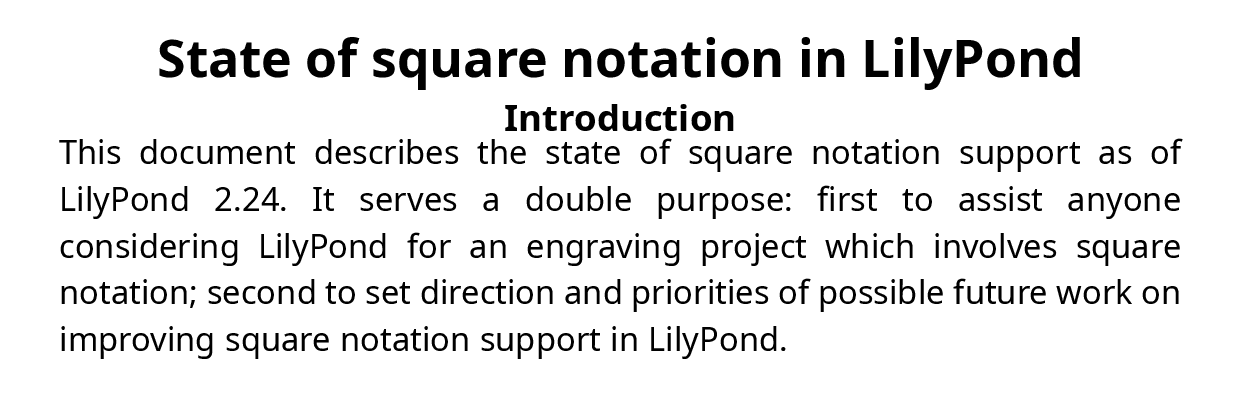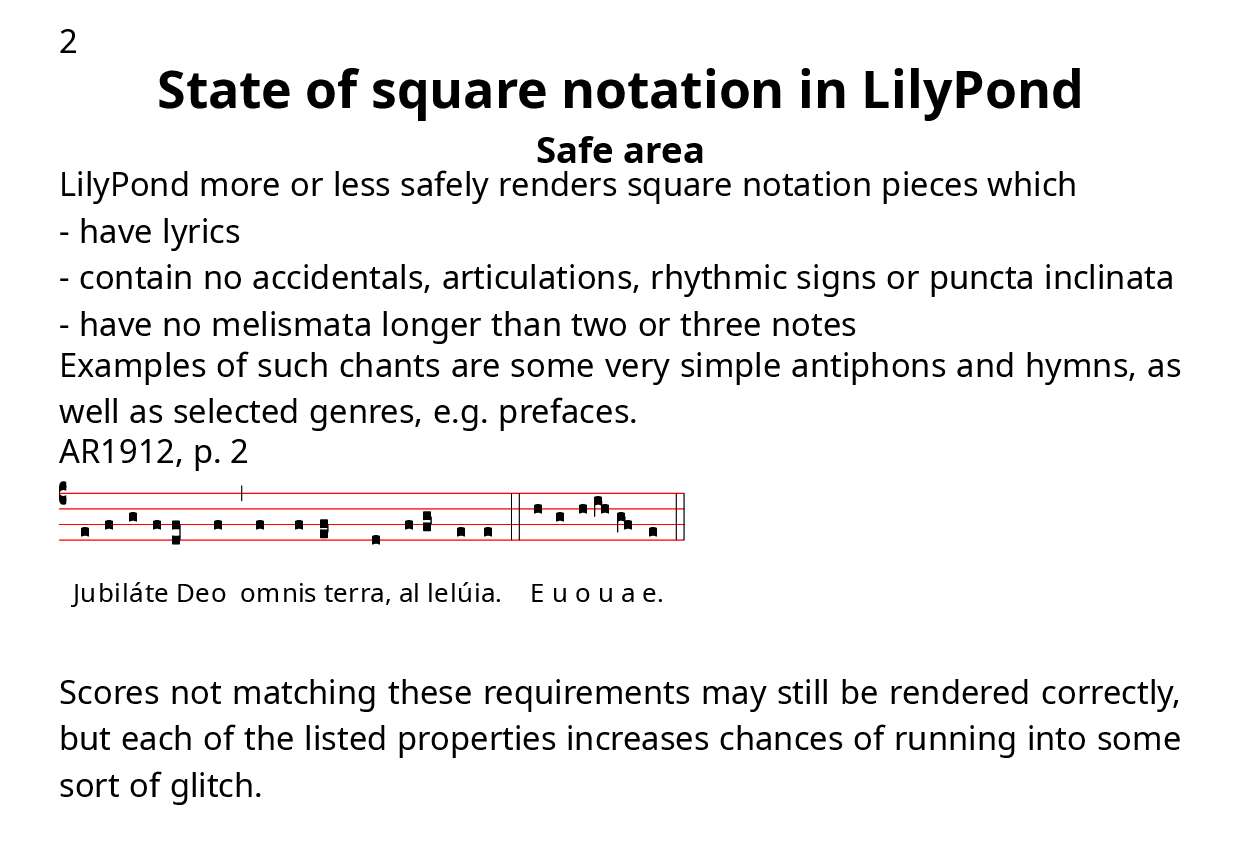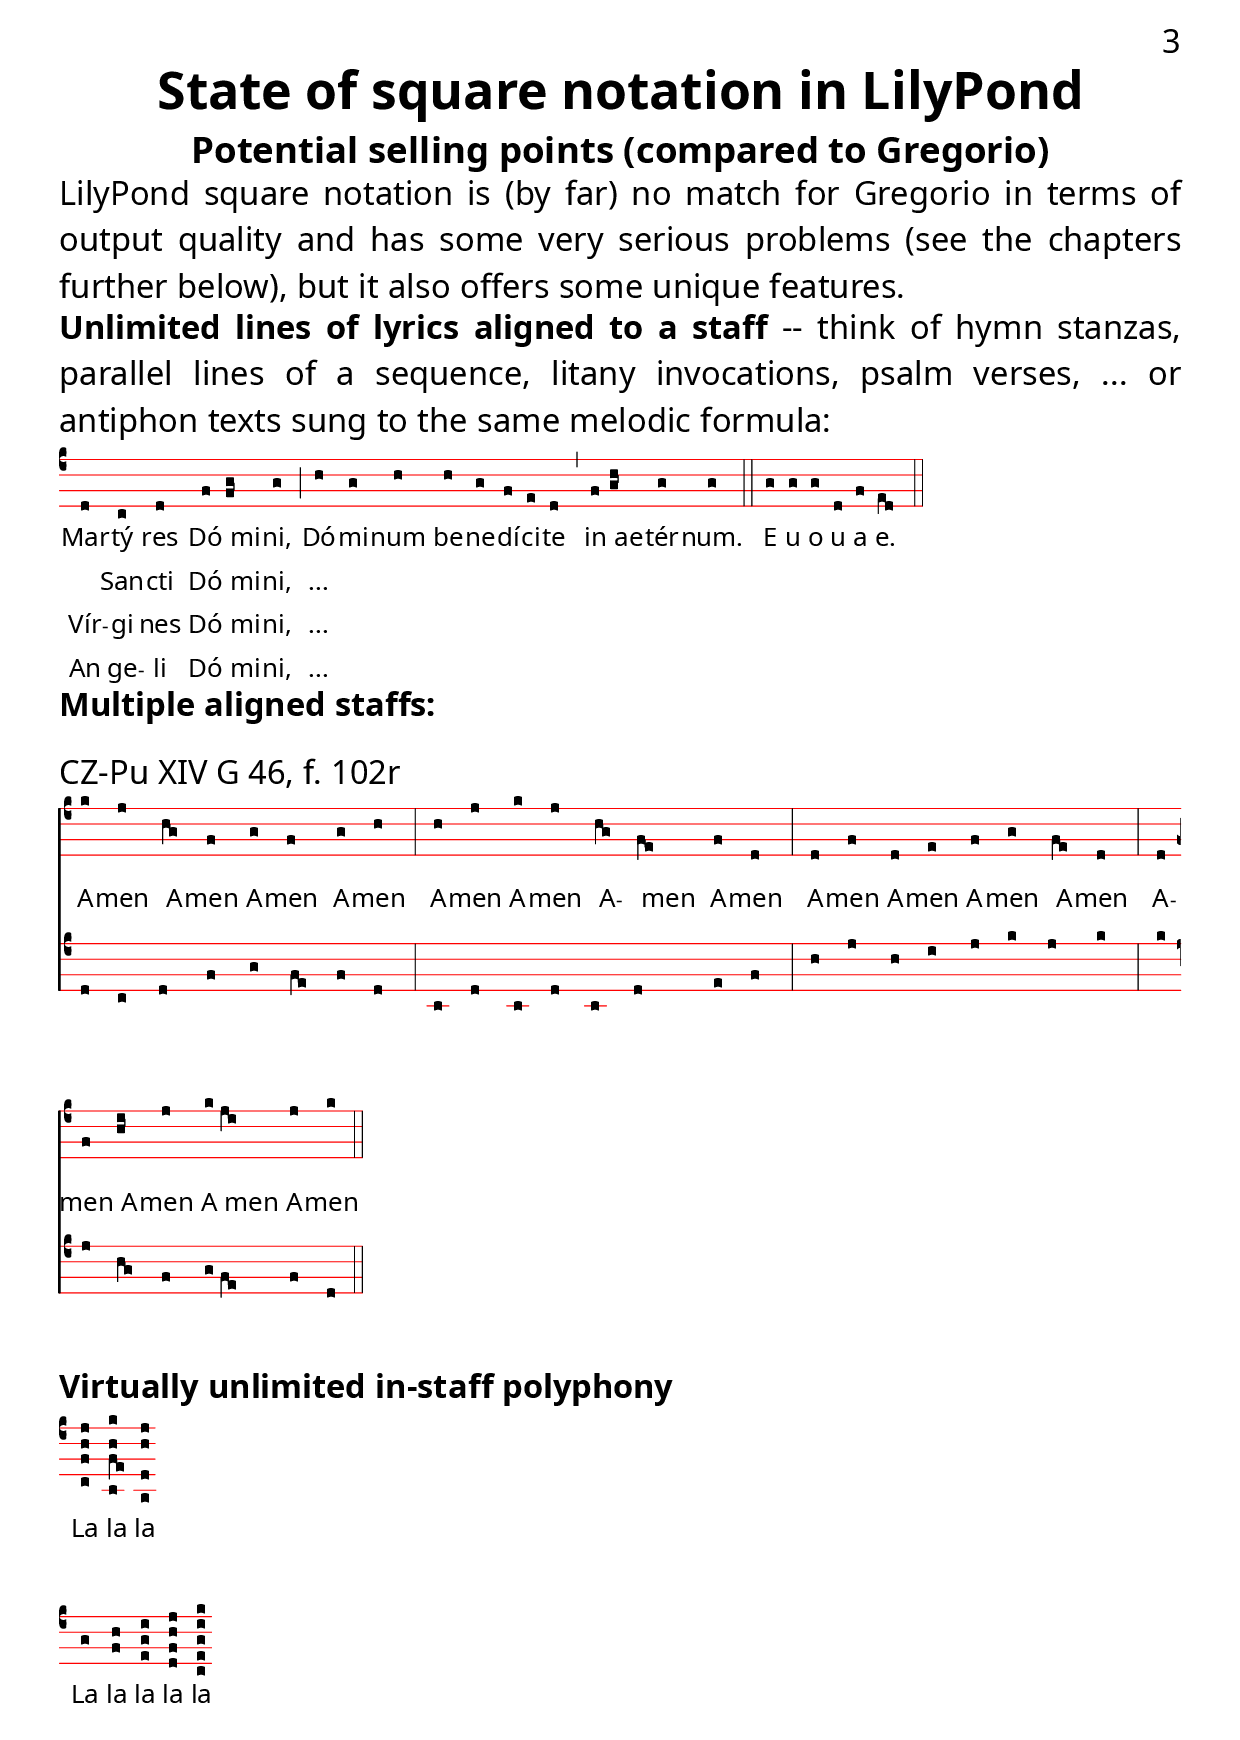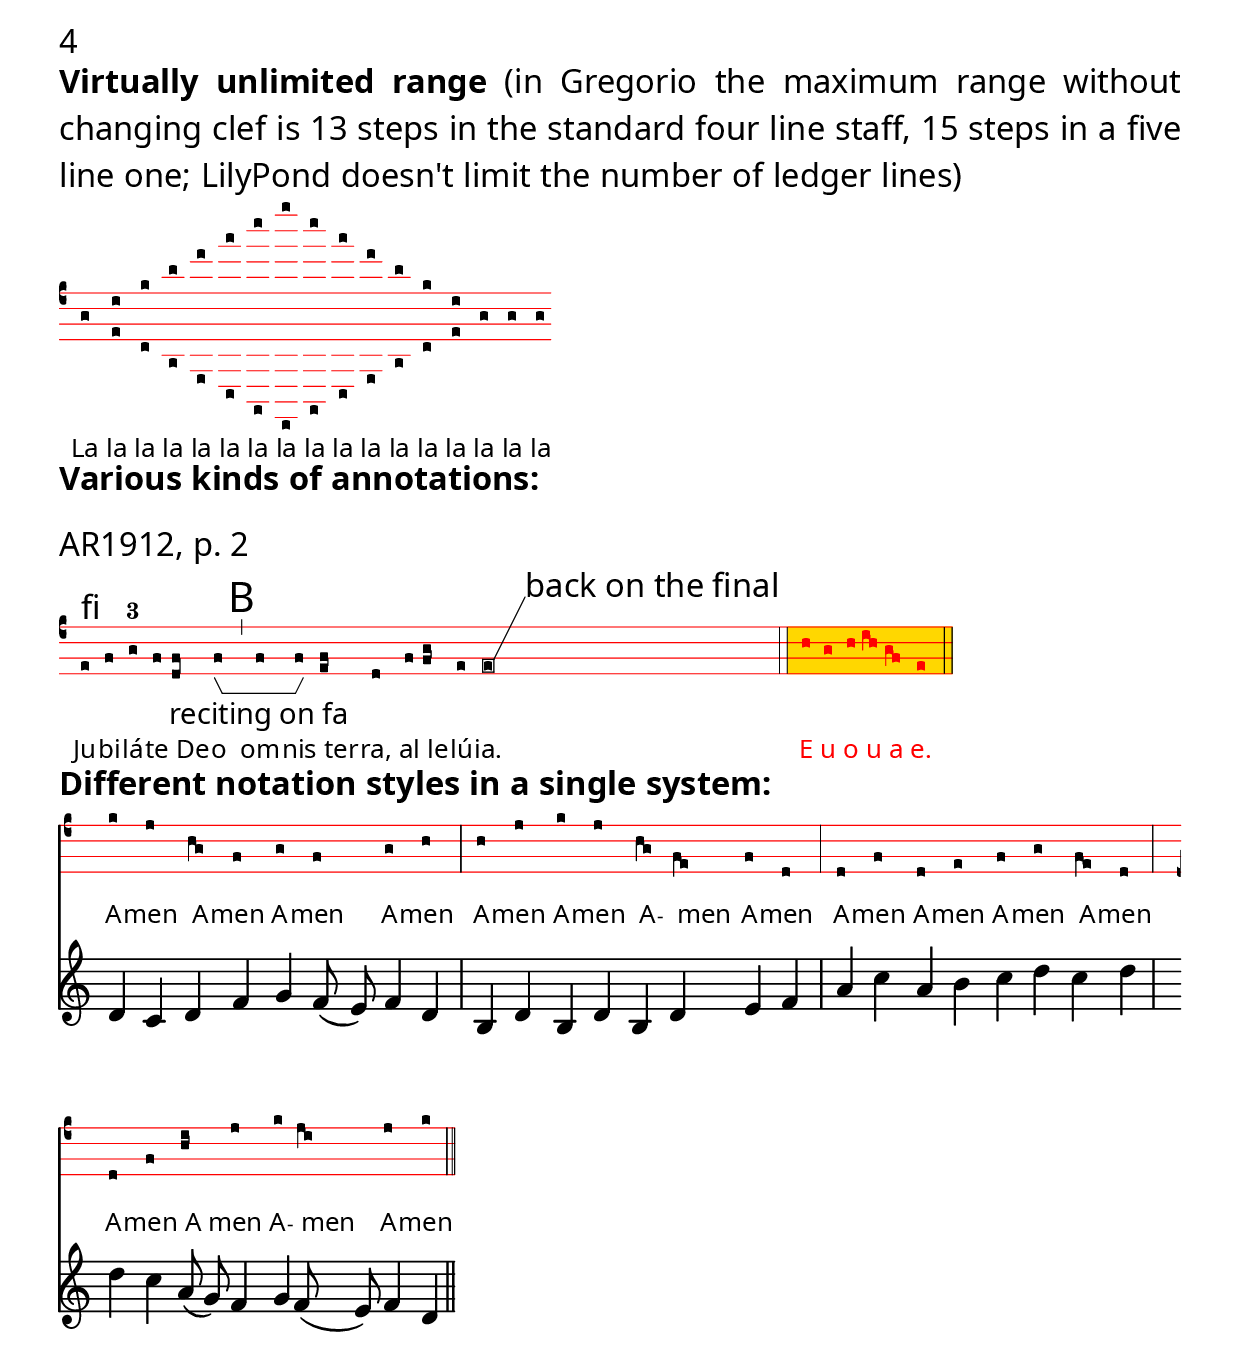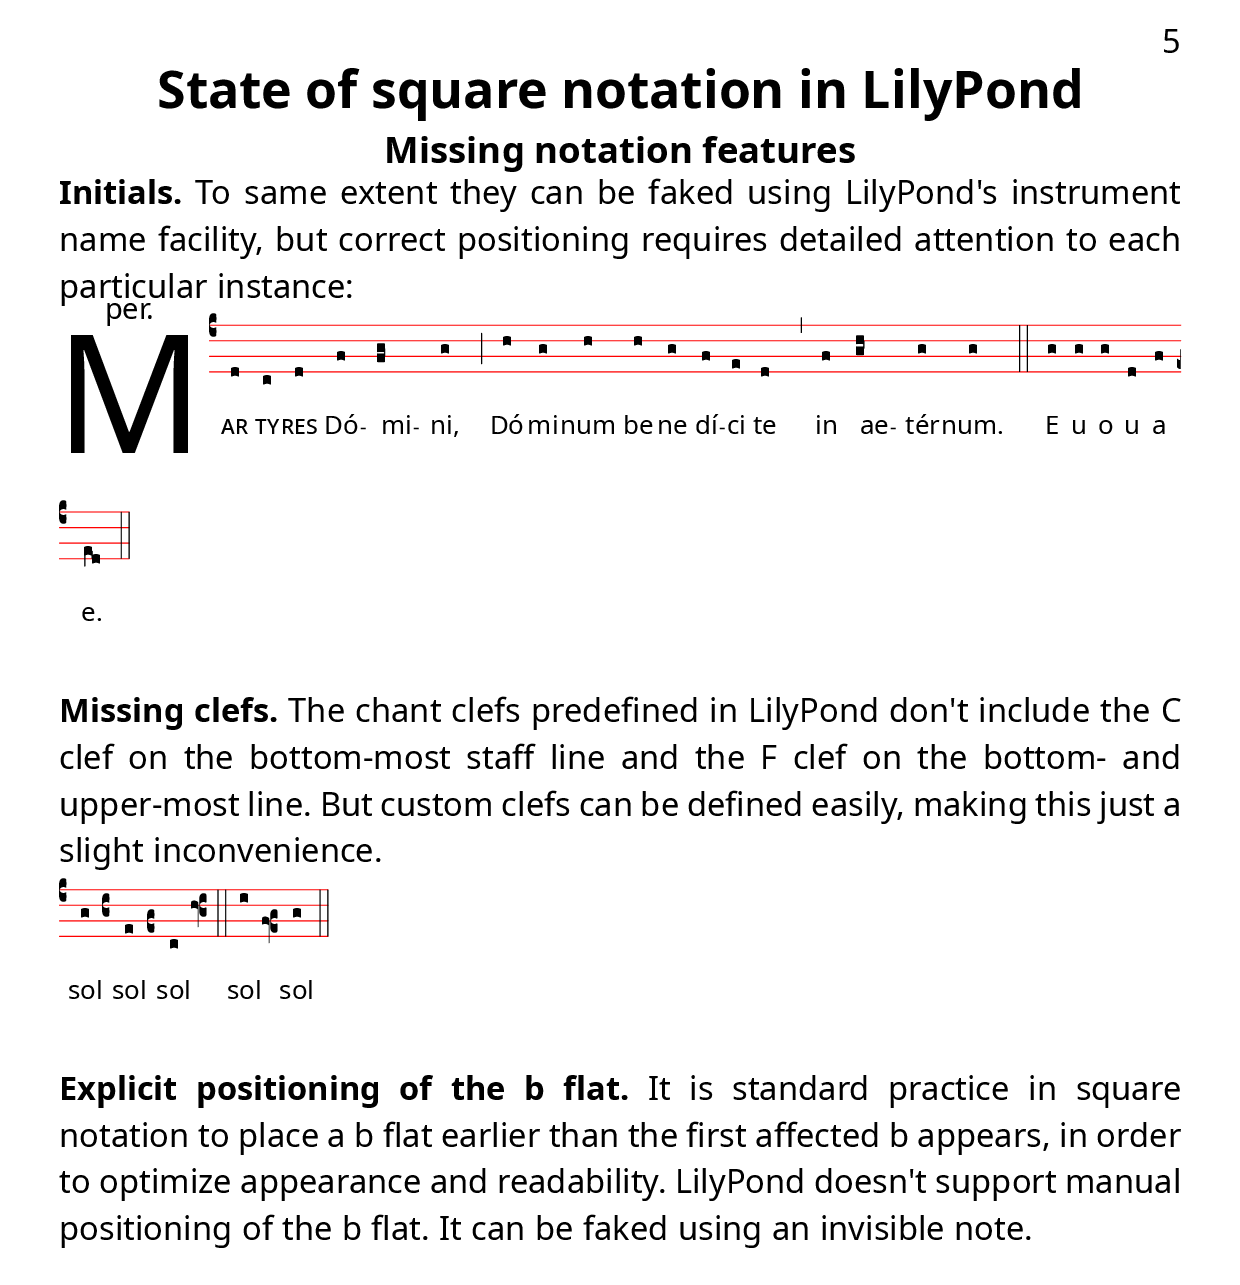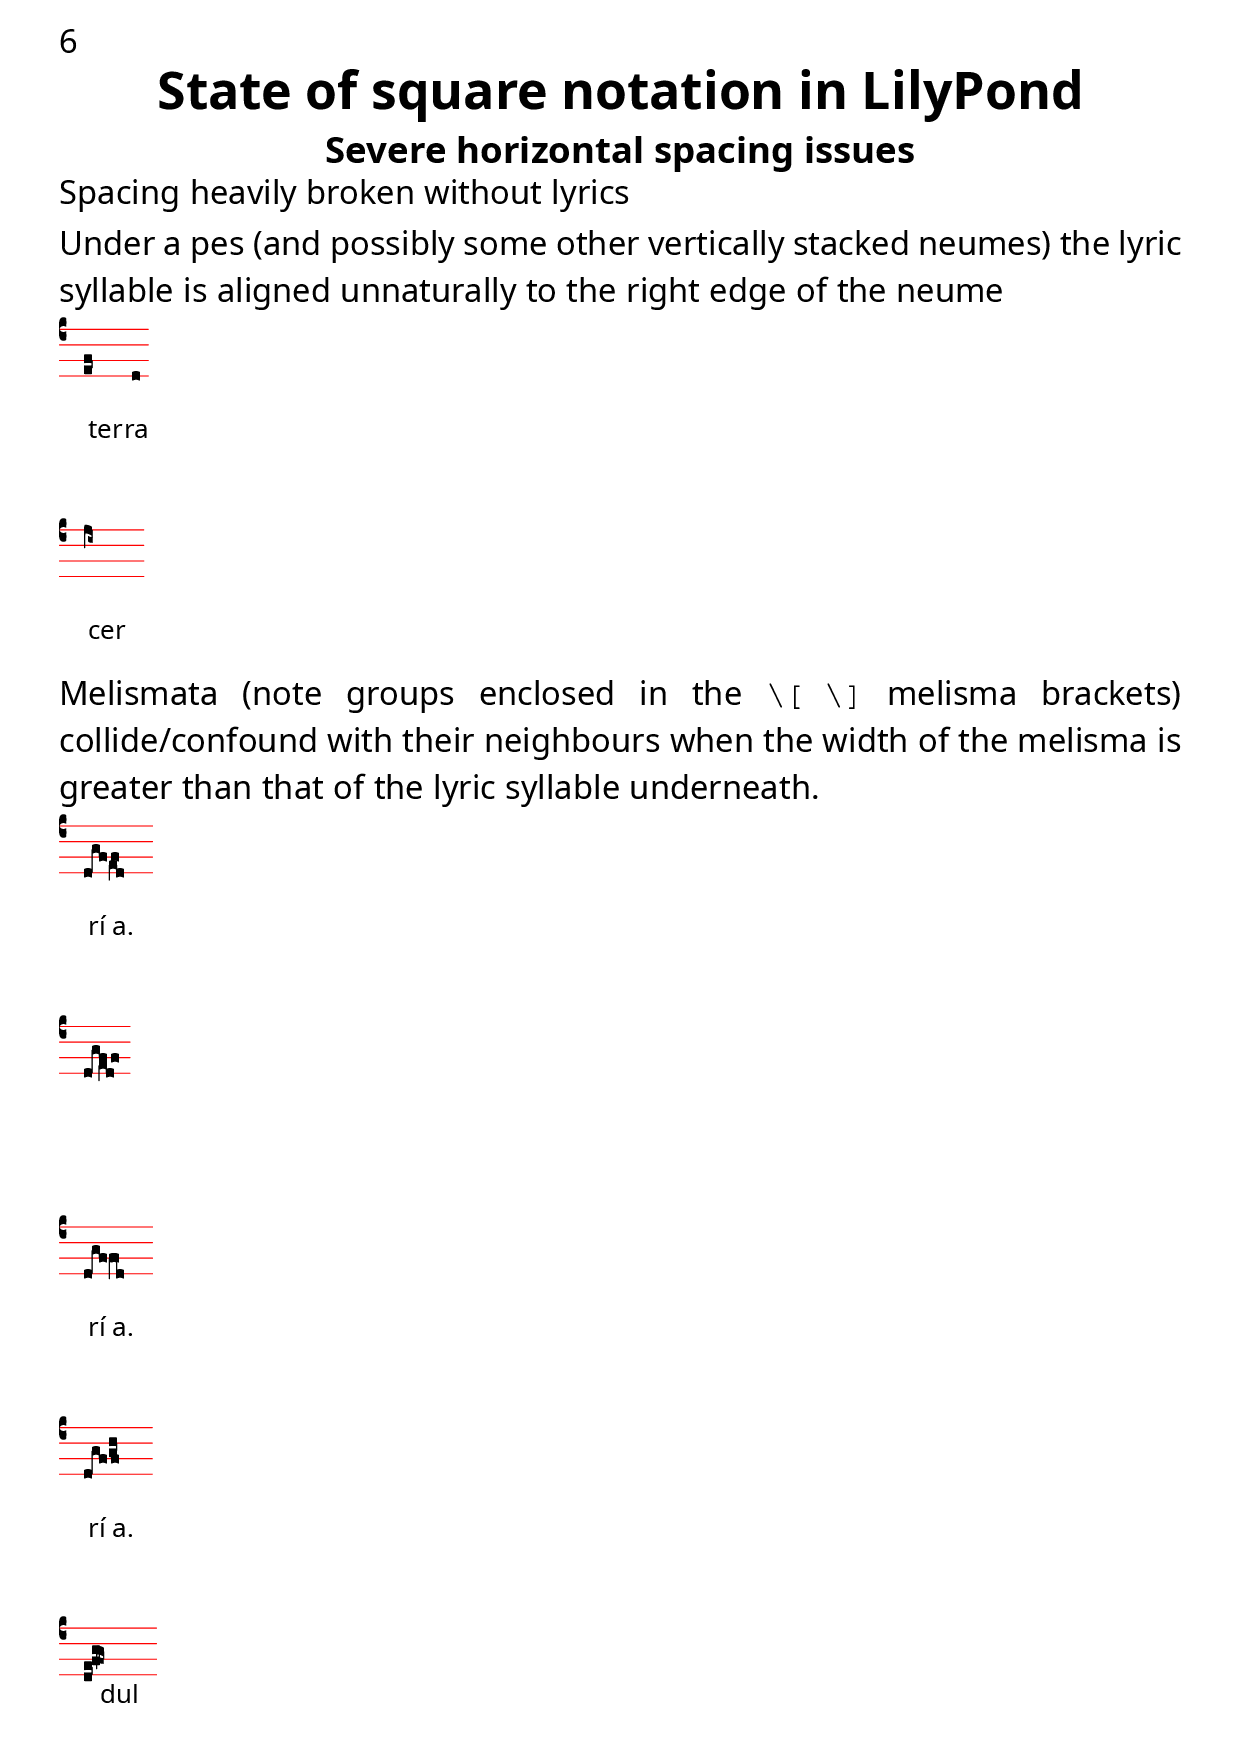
\version "2.24.1"

\include "gregorian.ly"
\version "2.24.1"

#(set-global-staff-size 30)

\paper {
  #(define fonts
     (set-global-fonts
      #:roman "Junicode"
      #:factor (/ staff-height pt 21)))

  markup-markup-spacing.basic-distance = #4
}

\layout {
  \override VaticanaLyrics.LyricText.font-size = #-2
}


\header {
  title = "State of square notation in LilyPond"
}

\bookpart {
  \header { subtitle = "Introduction" }

  \markup\justify{
    This document describes the state of square notation support
    as of LilyPond 2.24.
    It serves a double purpose:
    first to assist anyone considering LilyPond for an engraving project
    which involves square notation;
    second to set direction and priorities of possible future work on
    improving square notation support in LilyPond.
  }
}

\bookpart {
  \header { subtitle = "Safe area" }

  \markup\column{
    \line{LilyPond more or less safely renders square notation pieces which}
    \line{- have lyrics}
    \line{- contain no accidentals, articulations, rhythmic signs or puncta inclinata}
    \line{- have no melismata longer than two or three notes}
  }
  \markup\justify{
    Examples of such chants are some very simple antiphons and hymns,
    as well as selected genres, e.g. prefaces.
  }

  \score {
    <<
    \new VaticanaVoice = "v" {
      \clef "vaticana-do3"
      e f g f \[ d\melisma \pes f\melismaEnd \] f \divisioMinima
      f f \[ e\melisma \pes f\melismaEnd \] d f \[ f\melisma \pes g\melismaEnd \] e e \finalis
      a g a \[ b\melisma \flexa a\melismaEnd \] \[ g\melisma \flexa f\melismaEnd \] e \finalis
    }
    \new VaticanaLyrics \lyricsto "v" {
      Ju -- bi -- lá -- te De -- o
      om -- nis ter -- ra, al -- le -- lú -- ia.
      E u o u a e.
    }
    >>
    \header {
      piece = "AR1912, p. 2"
    }
  }


  \markup\justify{
    Scores not matching these requirements may still be rendered correctly,
    but each of the listed properties increases chances of running into
    some sort of glitch.
  }

  % TODO example of a piece rendering correctly even with the risky features
}

\bookpart {
  \header {
    subtitle = "Potential selling points (compared to Gregorio)"
  }

  \markup\justify{
    LilyPond square notation is (by far) no match for Gregorio in terms of
    output quality and has some very serious problems (see the chapters
    further below), but it also offers some unique features.
  }

  \markup\justify{
    \bold{Unlimited lines of lyrics aligned to a staff}
    -- think of hymn stanzas, parallel lines of a sequence,
    litany invocations, psalm verses, ...
    or antiphon texts sung to the same melodic formula:
  }

  \score {
    <<
    \new VaticanaVoice = "v" {
      \clef "vaticana-do3"
      d c d f \[ f\melisma \pes g\melismaEnd \] g \divisioMaior
      a g a a g f e d \divisioMinima f \[ g\melisma \pes a\melismaEnd \] g g \finalis

      g g g d f \[ e \flexa d \] \finalis
    }
    \new VaticanaLyrics \lyricsto "v" {
      Mar -- tý -- res Dó -- mi -- ni,
      Dó -- mi -- num be -- ne -- dí -- ci -- te in ae -- tér -- num.

      E u o u a e.
    }
    \new VaticanaLyrics \lyricsto "v" {
      _ San -- cti Dó -- mi -- ni, "..."
    }
    \new VaticanaLyrics \lyricsto "v" {
      Vír -- gi -- nes Dó -- mi -- ni, "..."
    }
    \new VaticanaLyrics \lyricsto "v" {
      An -- ge -- li Dó -- mi -- ni, "..."
    }
    >>
    \header {
      piece = ""
    }
  }

  \markup\bold{Multiple aligned staffs:}

  \score {
    <<
      \new VaticanaVoice = "voice-a" {
        \clef "vaticana-do3"
        % in square notation durations don't affect the note appearance,
        % but are useful when aligning voices
        d' c' \[ a8\melisma \flexa g\melismaEnd \] f4 g f g a \divisioMaxima
        a c' d' c' \[ a8\melisma \flexa g\melismaEnd \] \[ f\melisma \flexa e\melismaEnd \] f4 d \divisioMaxima
        d f d e f g \[ f8\melisma \flexa e\melismaEnd \] d4 \divisioMaxima
        d f \[ a\melisma \pes b\melismaEnd \] c' d' \[ c'\melisma \pes b\melismaEnd \] c' d' \finalis
      }
      \new VaticanaLyrics \lyricsto "voice-a" { \repeat unfold 16 { A -- men } }
      \new VaticanaVoice {
        \clef "vaticana-do3"
        d c d f g \[ f8\melisma \flexa e\melismaEnd \] f4 d \divisioMaxima
        b, d b, d b, d e f \divisioMaxima
        a c' a b c' d' c' d' \divisioMaxima
        d' c' \[ a\melisma \flexa g\melismaEnd \] f g \[ f\melisma \flexa e\melismaEnd \] f d \finalis
      }
    >>
    \header {
      piece = \markup\with-url
        "https://new.manuscriptorium.com/apis/resolver-api/cs/browser/default/detail?url=https://collectiones.manuscriptorium.com/assorted/AIPDIG/NKCR__/7/AIPDIG-NKCR__XIV_G_46____2SSE2F7-cs/&imageId=https://imagines.manuscriptorium.com/loris/AIPDIG-NKCR__XIV_G_46____2SSE2F7-cs/ID0102r"
        "CZ-Pu XIV G 46, f. 102r"
    }
    \layout {
      \override VaticanaStaff.Clef.extra-offset = #'(0.3 . 0)
    }
  }

  \markup\justify{
    \bold{Virtually unlimited in-staff polyphony}
  }

  % polyphony entered as separate voices
  \score {
    <<
      \new VaticanaStaff <<
        \new VaticanaVoice = "v" {
          \clef "vaticana-do3"
          c' d' c'
        }
        \new VaticanaVoice {
          % TODO fix LilyPond warnings
          a a a
        }
        \new VaticanaVoice {
          f \[ f8 \flexa e \] d4
        }
        \new VaticanaVoice {
          c b, a,
        }
      >>
      \new VaticanaLyrics \lyricsto "v" {
        La la la
      }
    >>
  }

  % polyphony entered as chords
  \score {
    <<
      \new VaticanaVoice = "v" {
        \clef "vaticana-do3"
        g
        <f a>
        <e g b>
        <d f a c'>
        <c e g b d'>
      }
      \new VaticanaLyrics \lyricsto "v" {
        La la la la la
      }
    >>
  }

  \markup\justify{
    \bold{Virtually unlimited range} (in Gregorio the maximum range without changing
    clef is 13 steps in the standard four line staff, 15 steps in a five line one;
    LilyPond doesn't limit the number of ledger lines)
  }

  \score {
    <<
      \new VaticanaStaff <<
        \new VaticanaVoice = "v" {
          \clef "vaticana-do3"
          g b d' f' a' c'' e'' g''
          e'' c'' a' f' d' b g g g
        }
        \new VaticanaVoice {
          g e c a, f, d, b,, g,,
          b,, d, f, a, c e
        }
      >>
      \new VaticanaLyrics \lyricsto "v" {
        La \repeat unfold 16 { la }
      }
    >>
  }

  \markup\bold{Various kinds of annotations:}

  \score {
    <<
    \new VaticanaVoice = "v" \with {
      \consists Balloon_engraver
      \consists Horizontal_bracket_engraver
    } {
      \clef "vaticana-do3"
      e^"fi" % markup attached to a note
      f g-3 % fingering doesn't make much sense in chant, but it's available
      f \[ d\melisma \pes f\melismaEnd \]
      \once\override HorizontalBracketText.text = "reciting on fa" % horizontal bracket with a label
      f\startGroup \divisioMinima
      \mark "B" % rehearsal mark
      f f\stopGroup \[ e\melisma \pes f\melismaEnd \] d f \[ f\melisma \pes g\melismaEnd \] e \balloonGrobText #'NoteHead #'(2 . 4) \markup { "back on the final" } e \finalis

      \override NoteHead.color = #red % coloured objects
      \staffHighlight "gold"

      a g a \[ b\melisma \flexa a\melismaEnd \] \[ g\melisma \flexa f\melismaEnd \] e \finalis
    }
    \new VaticanaLyrics \lyricsto "v" {
      Ju -- bi -- lá -- te De -- o
      om -- nis ter -- ra, al -- le -- lú -- ia.

      \override Lyrics.LyricText.color = #red

      E u o u a e.
    }
    >>
    \header {
      piece = "AR1912, p. 2"
    }
  }

  \markup\bold{Different notation styles in a single system:}

  \score {
    <<
      \new VaticanaVoice = "voice-a" {
        \clef "vaticana-do3"
        % in square notation durations don't affect the note appearance,
        % but are useful when aligning voices
        d' c' \[ a8\melisma \flexa g\melismaEnd \] f4 g f g a \divisioMaxima
        a c' d' c' \[ a8\melisma \flexa g\melismaEnd \] \[ f\melisma \flexa e\melismaEnd \] f4 d \divisioMaxima
        d f d e f g \[ f8\melisma \flexa e\melismaEnd \] d4 \divisioMaxima
        d f \[ a8\melisma \pes b\melismaEnd \] c'4 d' \[ c'8\melisma \pes b\melismaEnd \] c'4 d' \finalis
      }
      \new VaticanaLyrics \lyricsto "voice-a" { \repeat unfold 16 { A -- men } }
      \new Voice \with { \magnifyStaff #4/5 } \transpose c c' {
        \cadenzaOn
        d c d f g f8( e) f4 d \bar "|"
        b, d b, d b, d e f \bar "|"
        a c' a b c' d' c' d' \bar "|"
        d' c' a8( g) f4 g f8( e) f4 d \bar "||"
      }
    >>
    \layout {
      \override VaticanaStaff.Clef.extra-offset = #'(0.3 . 0)
      \override Staff.TimeSignature.stencil = ##f
    }
  }

  \markup\column{
    \line{}
    \line{}
  }
}

\bookpart {
  \header { subtitle = "Missing notation features" }

  \markup\justify{
    \bold{Initials.}
    To same extent they can be faked using LilyPond's instrument name facility,
    but correct positioning requires detailed attention to each particular instance:
  }

  \score {
    <<
    \new VaticanaVoice = "v" {
      \set VaticanaStaff.instrumentName =
        \markup\center-column{
          \small{per.}
          \vspace #0.2
          \override #'(font-size . 14) M
        }

      \clef "vaticana-do3"
      d c d f \[ f\melisma \pes g\melismaEnd \] g \divisioMaior
      a g a a g f e d \divisioMinima f \[ g\melisma \pes a\melismaEnd \] g g \finalis

      g g g d f \[ e \flexa d \] \finalis
    }
    \new VaticanaLyrics \lyricsto "v" {
      \override LyricText.font-features = #'("smcp") % small caps
      ar -- ty -- res
      \revert LyricText.font-features

      Dó -- mi -- ni,
      Dó -- mi -- num be -- ne -- dí -- ci -- te in ae -- tér -- num.

      E u o u a e.
    }
    >>
    \header {
      piece = ""
    }
    \layout {
      indent = 1\in % make space for the initial

      % manually align the initial with lyrics baseline
      \override VaticanaStaff.InstrumentName.extra-offset = #'(0 . -1.9)
    }
  }

  \markup\justify{
    \bold{Missing clefs.}
    The chant clefs predefined in LilyPond
    don't include the C clef on the bottom-most staff line
    and the F clef on the bottom- and upper-most line.
    But custom clefs can be defined easily, making this just a slight inconvenience.
  }

  \score {
    <<
    \new VaticanaVoice = "v" {
      \clef "vaticana-do3"
      g
      \clef "vaticana-do2"
      g
      \clef "vaticana-do1"
      g

      \finalis % TODO why is the first fa clef rendered *before* the divisio? Can this be fixed?

      \clef "vaticana-fa2"
      g
      \clef "vaticana-fa1"
      g
      \finalis
    }
    \new VaticanaLyrics \lyricsto "v" {
      \repeat unfold 5 { sol }
    }
    >>
  }

  \markup\justify{
    \bold{Explicit positioning of the b flat.}
    It is standard practice in square notation to place a b flat
    earlier than the first affected b appears,
    in order to optimize appearance and readability.
    LilyPond doesn't support manual positioning of the b flat.
    It can be faked using an invisible note.
  }

  % TODO real-life example
}

\bookpart {
  \header { subtitle = "Severe horizontal spacing issues" }

  \markup{Spacing heavily broken without lyrics}
  % TODO

  \markup\justify{
    Under a pes (and possibly some other vertically stacked neumes)
    the lyric syllable is aligned unnaturally to the right edge of the neume
  }
  \score {
    <<
    \new VaticanaVoice = "v" {
      \clef "vaticana-do3"
      \[ e\melisma \pes f\melismaEnd \] d
    }
    \new VaticanaLyrics \lyricsto "v" { ter -- ra }
    >>
  }

  \score {
    <<
    \new VaticanaVoice = "v" {
      \clef "vaticana-do3"
      \[ c'\melisma \flexa \deminutum b\melismaEnd \]
    }
    \new VaticanaLyrics \lyricsto "v" { cer }
    >>
  }

  \markup\justify{
    Melismata (note groups enclosed in the \typewriter{"\\[ \\]"} melisma brackets)
    collide/confound with their neighbours
    when the width of the melisma is greater than that of the lyric syllable underneath.
  }

  % neume "sliding under" the previous one
  \score {
    <<
    \new VaticanaVoice = "v" {
      \clef "vaticana-do3"
      \[ d\melisma \pes g \flexa f f\melismaEnd \] \[ e\melisma \flexa d\melismaEnd \]
    }
    \new VaticanaLyrics \lyricsto "v" { rí -- a. }
    >>
  }

  % the same neumes come out slightly different without lyrics
  \score {
    \new VaticanaVoice = "v" {
      \clef "vaticana-do3"
      \[ d\melisma \pes g \flexa f f\melismaEnd \] \[ e\melisma \flexa d\melismaEnd \]
    }
  }

  % the final f of the first neume and initial f of the second one are rendered over each other / merged
  \score {
    <<
    \new VaticanaVoice = "v" {
      \clef "vaticana-do3"
      \[ d\melisma \pes g \flexa f f\melismaEnd \] \[ f\melisma \flexa d\melismaEnd \]
    }
    \new VaticanaLyrics \lyricsto "v" { rí -- a. }
    >>
  }

  % neume "sliding over" the previous one
  \score {
    <<
    \new VaticanaVoice = "v" {
      \clef "vaticana-do3"
      \[ d\melisma \pes g \flexa f f\melismaEnd \] \[ g\melisma \flexa a\melismaEnd \]
    }
    \new VaticanaLyrics \lyricsto "v" { rí -- a. }
    >>
  }

  % neume without lyrics merges with the following one
  \score {
    <<
    \new VaticanaVoice = "v" {
      \clef "vaticana-do3"
      \[ d\melisma \pes e f \flexa g\melismaEnd \] \[ g\melisma \flexa \deminutum f\melismaEnd \]
    }
    \new VaticanaLyrics \lyricsto "v" { _ dul }
    >>
  }

  \markup{Melismata run under/over divisiones}

  % neume under a divisio minima
  \score {
    <<
    \new VaticanaVoice = "v" {
      \clef "vaticana-do3"
      \[ \virga f\melisma \inclinatum e \inclinatum d \inclinatum c\ictus d\melismaEnd \]
      \divisioMinima
      \[ d\melisma \pes e\melismaEnd \]
    }
    \new VaticanaLyrics \lyricsto "v" { O o }
    >>
  }

  % neume crossing a divisio maxima
  \score {
    <<
    \new VaticanaVoice = "v" {
      \clef "vaticana-do3"
      \[ \virga f\melisma \inclinatum e \inclinatum d \inclinatum c\ictus d\melismaEnd \]
      \divisioMaxima
      \[ d\melisma \pes e\melismaEnd \]
    }
    \new VaticanaLyrics \lyricsto "v" { O o }
    >>
  }

  % neume crossing a divisio maxima
  \score {
    <<
    \new VaticanaVoice = "v" {
      \clef "vaticana-do3"
      \[ \virga f\melisma \inclinatum e \inclinatum d
         \virga f \inclinatum e \inclinatum d\melismaEnd \]
      \divisioMaxima
      \[ d\melisma \pes e\melismaEnd \]
    }
    \new VaticanaLyrics \lyricsto "v" { O o }
    >>
  }

}

\bookpart {
  \header { subtitle = "Other glitches" }

  \markup\column{
    \line{}
    \line{}
  }
}
